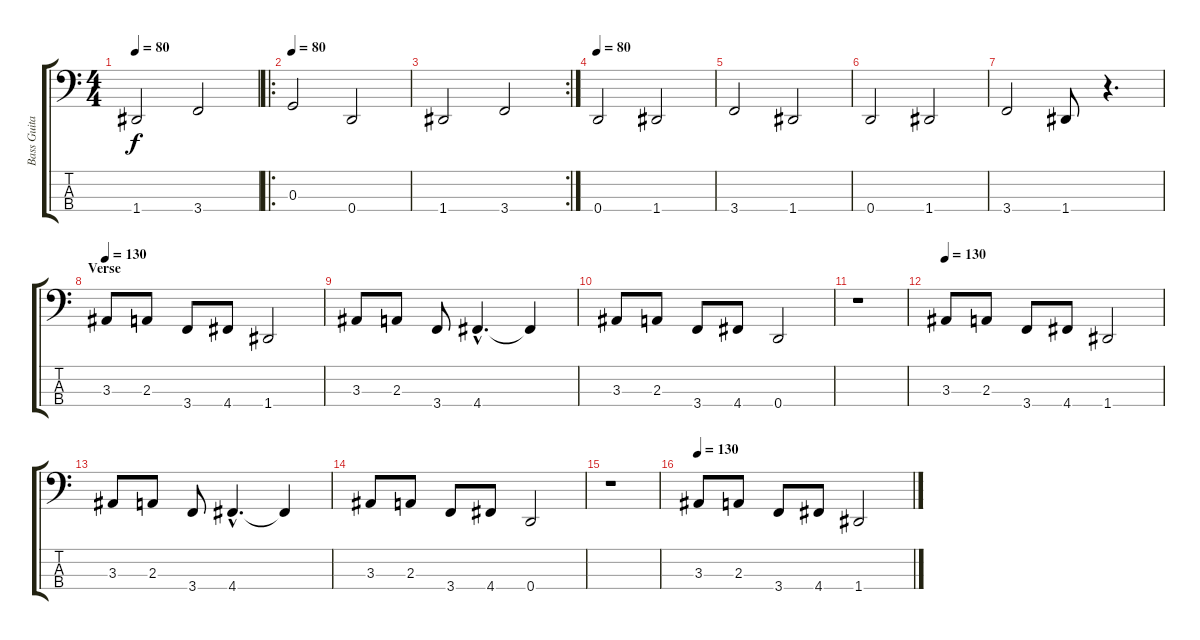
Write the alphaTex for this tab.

\track ("Bass Guitar" "Bass Guita") {instrument electricbassfinger}
\staff {score tabs}
\tuning (F2 C2 G1 D1) {hide}
\ts (4 4)
\tempo 80
\clef f4
\ks c
1.4.2{dy f} 3.4.2 |
\ro
\tempo 80
0.3.2 0.4.2 |
\rc 2
1.4.2 3.4.2 |
\tempo 80
0.4.2 1.4.2 |
3.4.2 1.4.2 |
0.4.2 1.4.2 |
3.4.2 1.4.8 r.4{d} |
\section ("" "Verse")
\tempo 130
3.3.8 2.3.8 3.4.8 4.4.8 1.4.2 |
3.3.8 2.3.8 3.4.8 4.4{hac}.4{d} 4.4{t}.4 |
3.3.8 2.3.8 3.4.8 4.4.8 0.4.2 |
r.1 |
\tempo 130
3.3.8 2.3.8 3.4.8 4.4.8 1.4.2 |
3.3.8 2.3.8 3.4.8 4.4{hac}.4{d} 4.4{t}.4 |
3.3.8 2.3.8 3.4.8 4.4.8 0.4.2 |
r.1 |
\tempo 130
3.3.8 2.3.8 3.4.8 4.4.8 1.4.2
